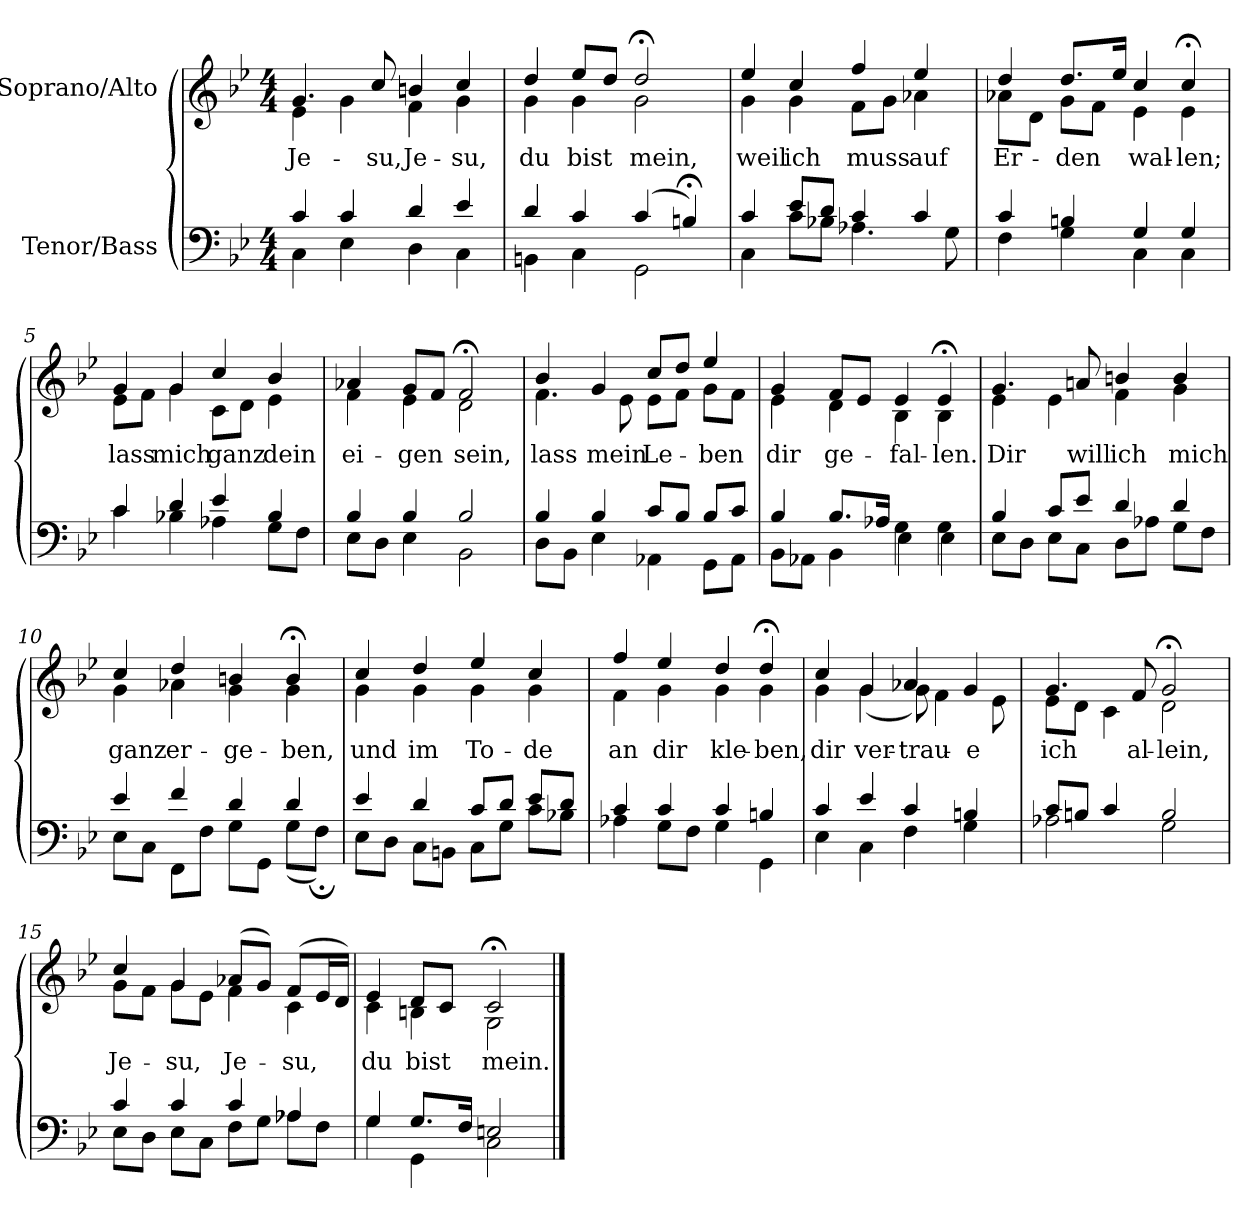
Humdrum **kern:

**kern	**kern	**text
*part2	*part1	*part1
*staff2	*staff1	*staff1
*I"Tenor/Bass	*I"Soprano/Alto	*
*clefF4	*clefG2	*
*k[b-e-]	*k[b-e-]	*
*M4/4	*M4/4	*
=1	=1	=1
*^	*	*
!	!	!	!LO:LY:b
*	*	*^	*
4c/	4C\	4.g/	4e-\	Je-
4c/	4E-\	.	4g\	.
!	!	!	!	!LO:LY:b
.	.	8cc/	.	-su,
!	!	!	!	!LO:LY:b
4d/	4D\	4bn/	4f\	Je-
!	!	!	!	!LO:LY:b
4e-/	4C\	4cc/	4g\	-su,
=2	=2	=2	=2	=2
!	!	!	!	!LO:LY:b
4d/	4BBn\	4dd/	4g\	du
!	!	!	!	!LO:LY:b
4c/	4C\	8ee-/L	4g\	-bist
.	.	8dd/J	.	.
!	!	!	!	!LO:LY:b
(4c/	2GG\	2dd;</	2g\	mein,
4Bn;</)	.	.	.	.
=3	=3	=3	=3	=3
!	!	!	!	!LO:LY:b
4c/	4C\	4ee-/	4g\	weil
!	!	!	!	!LO:LY:b
8e-/L	8c\L	4cc/	4g\	ich
8d/J	8B-X\J	.	.	.
!	!	!	!	!LO:LY:b
4c/	4.A-X\	4ff/	8f\L	muss
.	.	.	8g\J	.
!	!	!	!	!LO:LY:b
4c/	.	4ee-/	4a-X\	auf
.	8G\	.	.	.
=4	=4	=4	=4	=4
!	!	!	!	!LO:LY:b
4c/	4F\	4dd/	8a-X\L	Er-
.	.	.	8d\J	.
!	!	!	!	!LO:LY:b
4Bn/	4G\	8.dd/L	8g\L	-den
.	.	.	8f\J	.
.	.	16ee-/Jk	.	.
!	!	!	!	!LO:LY:b
4G/	4C\	4cc/	4e-\	wal-
!	!	!	!	!LO:LY:b
4G/	4C\	4cc;</	4e-\	-len;
=5	=5	=5	=5	=5
!	!	!	!	!LO:LY:b
4c/	4c\	4g/	8e-\L	lass
.	.	.	8f\J	.
!	!	!	!	!LO:LY:b
4d/	4B-X\	4g/	4g\	mich
!	!	!	!	!LO:LY:b
4e-/	4A-X\	4cc/	8c\L	ganz
.	.	.	8d\J	.
!	!	!	!	!LO:LY:b
4B-/	8G\L	4b-/	4e-\	dein
.	8F\J	.	.	.
=6	=6	=6	=6	=6
!	!	!	!	!LO:LY:b
4B-/	8E-\L	4a-X/	4f\	ei-
.	8D\J	.	.	.
!	!	!	!	!LO:LY:b
4B-/	4E-\	8g/L	4e-\	-gen
.	.	8f/J	.	.
!	!	!	!	!LO:LY:b
2B-/	2BB-\	2f;</	2d\	sein,
!!LO:LB:g=z	!!
=7	=7	=7	=7	=7
!	!	!	!	!LO:LY:b
4B-/	8D\L	4b-/	4.f\	lass
.	8BB-\J	.	.	.
!	!	!	!	!LO:LY:b
4B-/	4E-\	4g/	.	mein
.	.	.	8e-\	.
!	!	!	!	!LO:LY:b
8c/L	4AA-X\	8cc/L	8e-\L	Le-
8B-/J	.	8dd/J	8f\J	.
!	!	!	!	!LO:LY:b
8B-/L	8GG\L	4ee-/	8g\L	-ben
8c/J	8AA-\J	.	8f\J	.
=8	=8	=8	=8	=8
!	!	!	!	!LO:LY:b
4B-/	8BB-\L	4g/	4e-\	dir
.	8AA-X\J	.	.	.
!	!	!	!	!LO:LY:b
8.B-/L	4BB-\	8f/L	4d\	ge-
.	.	8e-/J	.	.
16A-X/Jk	.	.	.	.
!	!	!	!	!LO:LY:b
4G\	4E-	4e-/	4B-\	-fal-
!	!	!	!	!LO:LY:b
4G\	4E-	4e-;</	4B-\	-len.
=9	=9	=9	=9	=9
!	!	!	!	!LO:LY:b
4B-/	8E-\L	4.g/	4e-\	Dir
.	8D\J	.	.	.
8c/L	8E-\L	.	4e-\	.
!	!	!	!	!LO:LY:b
8e-/J	8C\J	8an/	.	will
!	!	!	!	!LO:LY:b
4d/	8D\L	4bn/	4f\	ich
.	8A-X\J	.	.	.
!	!	!	!	!LO:LY:b
4d/	8G\L	4b/	4g\	mich
.	8F\J	.	.	.
=10	=10	=10	=10	=10
!	!	!	!	!LO:LY:b
4e-/	8E-\L	4cc/	4g\	ganz
.	8C\J	.	.	.
!	!	!	!	!LO:LY:b
4f/	8FF\L	4dd/	4a-X\	er-
.	8F\J	.	.	.
!	!	!	!	!LO:LY:b
4d/	8G\L	4bn/	4g\	-ge-
.	8GG\J	.	.	.
!	!	!	!	!LO:LY:b
4d/	(8G\L	4b;</	4g\	-ben,
.	8F;\J)	.	.	.
!!LO:LB:g=z	!!
=11	=11	=11	=11	=11
!	!	!	!	!LO:LY:b
4e-/	8E-\L	4cc/	4g\	und
.	8D\J	.	.	.
!	!	!	!	!LO:LY:b
4d/	8C\L	4dd	4g\	im
.	8BBn\J	.	.	.
!	!	!	!	!LO:LY:b
8c/L	8C\L	4ee-/	4g\	To-
8d/J	8G\J	.	.	.
!	!	!	!	!LO:LY:b
8e-/L	8c\L	4cc/	4g\	-de
8d/J	8B-X\J	.	.	.
=12	=12	=12	=12	=12
!	!	!	!	!LO:LY:b
4c/	4A-X\	4ff/	4f\	an
!	!	!	!	!LO:LY:b
4c/	8G\L	4ee-/	4g\	dir
.	8F\J	.	.	.
!	!	!	!	!LO:LY:b
4c/	4G\	4dd/	4g\	kle-
!	!	!	!	!LO:LY:b
4Bn/	4GG\	4dd;</	4g\	-ben,
=13	=13	=13	=13	=13
!	!	!	!	!LO:LY:b
4c/	4E-\	4cc/	4g\	dir
!	!	!	!	!LO:LY:b
4e-/	4C\	4g/	(4g\	ver-
!	!	!	!	!LO:LY:b
4c/	4F\	4a-X/	8g\)	-trau-
.	.	.	4f\	.
!	!	!	!	!LO:LY:b
4Bn/	4G\	4g/	.	-e
.	.	.	8e-\	.
=14	=14	=14	=14	=14
!	!	!	!	!LO:LY:b
8c/L	2A-X\	4.g/	8e-\L	ich
8Bn/J	.	.	8d\J	.
4c/	.	.	4c\	.
!	!	!	!	!LO:LY:b
.	.	8f/	.	al-
!	!	!	!	!LO:LY:b
2B/	2G\	2g;</	2d\	-lein,
=15	=15	=15	=15	=15
!	!	!	!	!LO:LY:b
4c/	8E-\L	4cc/	8g\L	Je-
.	8D\J	.	8f\J	.
!	!	!	!	!LO:LY:b
4c/	8E-\L	4g/	8g\L	-su,
.	8C\J	.	8e-\J	.
!	!	!	!	!LO:LY:b
4c/	8F\L	(8a-X/L	4f\	Je-
.	8G\J	8g/J)	.	.
!	!	!	!	!LO:LY:b
4A-X/	8A-\L	(8f/L	4c\	-su,
.	8F\J	16e-/L	.	.
.	.	16d/JJ)	.	.
=16	=16	=16	=16	=16
!	!	!	!	!LO:LY:b
4G/	4G\	4e-/	4c\	du
!	!	!	!	!LO:LY:b
8.G/L	4GG\	8d/L	4Bn\	bist
.	.	8c/J	.	.
16F/Jk	.	.	.	.
!	!	!	!	!LO:LY:b
2En/	2C\	2c;</	2G\	mein.
*v	*v	*	*	*
*	*v	*v	*
==	==	==
*-	*-	*-
